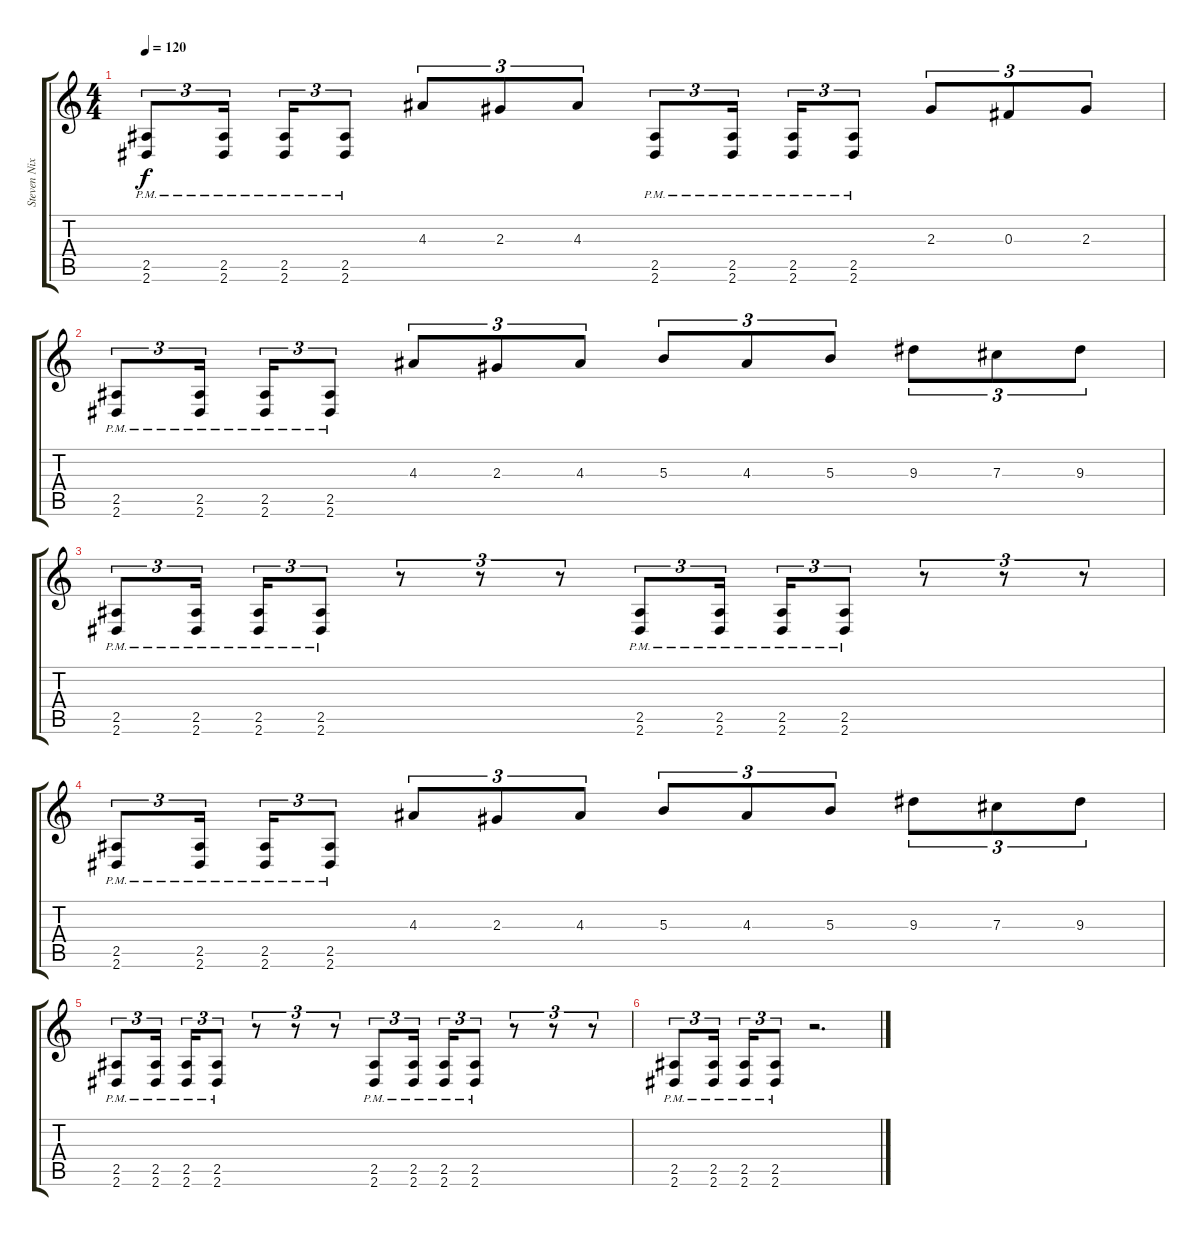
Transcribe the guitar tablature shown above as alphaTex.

\track ("Steven Nixon (Lead)" "Steven Nix") {instrument overdrivenguitar}
\staff {score tabs}
\tuning (Eb4 Bb3 Gb3 Db3 Ab2 Db2) {hide}
\ts (4 4)
\tempo 120
\clef g2
\ks c
(2.5{pm} 2.6{pm}).8{tu (3 2) dy f} (2.5{pm} 2.6{pm}).16{tu (3 2) beam splitsecondary} (2.5{pm} 2.6{pm}).16{tu (3 2)} (2.5{pm} 2.6{pm}).8{tu (3 2)} 4.3.8{tu (3 2)} 2.3.8{tu (3 2)} 4.3.8{tu (3 2)} (2.5{pm} 2.6{pm}).8{tu (3 2)} (2.5{pm} 2.6{pm}).16{tu (3 2) beam splitsecondary} (2.5{pm} 2.6{pm}).16{tu (3 2)} (2.5{pm} 2.6{pm}).8{tu (3 2)} 2.3.8{tu (3 2)} 0.3.8{tu (3 2)} 2.3.8{tu (3 2)} |
(2.5{pm} 2.6{pm}).8{tu (3 2)} (2.5{pm} 2.6{pm}).16{tu (3 2) beam splitsecondary} (2.5{pm} 2.6{pm}).16{tu (3 2)} (2.5{pm} 2.6{pm}).8{tu (3 2)} 4.3.8{tu (3 2)} 2.3.8{tu (3 2)} 4.3.8{tu (3 2)} 5.3.8{tu (3 2)} 4.3.8{tu (3 2)} 5.3.8{tu (3 2)} 9.3.8{tu (3 2)} 7.3.8{tu (3 2)} 9.3.8{tu (3 2)} |
(2.5{pm} 2.6{pm}).8{tu (3 2)} (2.5{pm} 2.6{pm}).16{tu (3 2) beam splitsecondary} (2.5{pm} 2.6{pm}).16{tu (3 2)} (2.5{pm} 2.6{pm}).8{tu (3 2)} r.8{tu (3 2)} r.8{tu (3 2)} r.8{tu (3 2)} (2.5{pm} 2.6{pm}).8{tu (3 2)} (2.5{pm} 2.6{pm}).16{tu (3 2) beam splitsecondary} (2.5{pm} 2.6{pm}).16{tu (3 2)} (2.5{pm} 2.6{pm}).8{tu (3 2)} r.8{tu (3 2)} r.8{tu (3 2)} r.8{tu (3 2)} |
(2.5{pm} 2.6{pm}).8{tu (3 2)} (2.5{pm} 2.6{pm}).16{tu (3 2) beam splitsecondary} (2.5{pm} 2.6{pm}).16{tu (3 2)} (2.5{pm} 2.6{pm}).8{tu (3 2)} 4.3.8{tu (3 2)} 2.3.8{tu (3 2)} 4.3.8{tu (3 2)} 5.3.8{tu (3 2)} 4.3.8{tu (3 2)} 5.3.8{tu (3 2)} 9.3.8{tu (3 2)} 7.3.8{tu (3 2)} 9.3.8{tu (3 2)} |
(2.5{pm} 2.6{pm}).8{tu (3 2)} (2.5{pm} 2.6{pm}).16{tu (3 2) beam splitsecondary} (2.5{pm} 2.6{pm}).16{tu (3 2)} (2.5{pm} 2.6{pm}).8{tu (3 2)} r.8{tu (3 2)} r.8{tu (3 2)} r.8{tu (3 2)} (2.5{pm} 2.6{pm}).8{tu (3 2)} (2.5{pm} 2.6{pm}).16{tu (3 2) beam splitsecondary} (2.5{pm} 2.6{pm}).16{tu (3 2)} (2.5{pm} 2.6{pm}).8{tu (3 2)} r.8{tu (3 2)} r.8{tu (3 2)} r.8{tu (3 2)} |
(2.5{pm} 2.6{pm}).8{tu (3 2)} (2.5{pm} 2.6{pm}).16{tu (3 2) beam splitsecondary} (2.5{pm} 2.6{pm}).16{tu (3 2)} (2.5{pm} 2.6{pm}).8{tu (3 2)} r.2{d}
